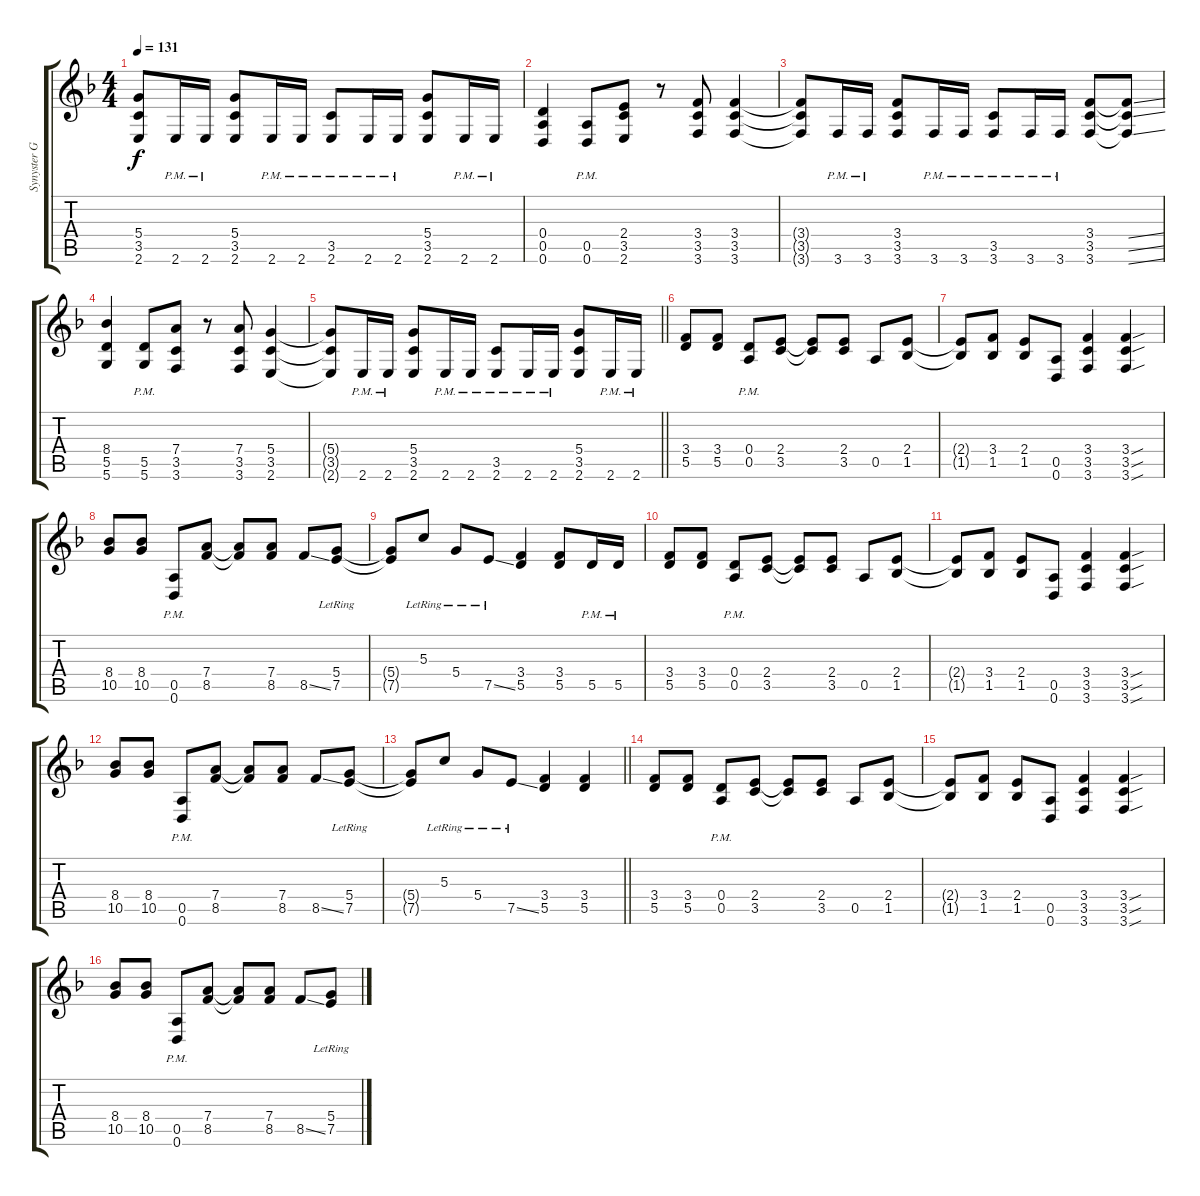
\track ("Synyster Gates" "Synyster G") {instrument distortionguitar}
\staff {score tabs}
\tuning (E4 B3 G3 D3 A2 D2) {hide}
\ts (4 4)
\tempo 131
\clef g2
\ks f
(5.4{t} 3.5{t} 2.6{t}).8{dy f} 2.6{pm}.16 2.6{pm}.16 (5.4 3.5 2.6).8 2.6{pm}.16 2.6{pm}.16 (3.5{pm} 2.6{pm}).8 2.6{pm}.16 2.6{pm}.16 (5.4 3.5 2.6).8 2.6{pm}.16 2.6{pm}.16 |
(0.4 0.5 0.6).4 (0.5{pm} 0.6{pm}).8 (2.4 3.5 2.6).8 r.8 (3.4 3.5 3.6).8 (3.4 3.5 3.6).4 |
(3.4{t} 3.5{t} 3.6{t}).8 3.6{pm}.16 3.6{pm}.16 (3.4 3.5 3.6).8 3.6{pm}.16 3.6{pm}.16 (3.5{pm} 3.6{pm}).8 3.6{pm}.16 3.6{pm}.16 (3.4 3.5 3.6).8 (3.4{ss t} 3.5{ss t} 3.6{ss t}).8 |
(8.4 5.5 5.6).4 (5.5{pm} 5.6{pm}).8 (7.4 3.5 3.6).8 r.8 (7.4 3.5 3.6).8 (5.4 3.5 2.6).4 |
\barLineRight lightlight
(5.4{t} 3.5{t} 2.6{t}).8 2.6{pm}.16 2.6{pm}.16 (5.4 3.5 2.6).8 2.6{pm}.16 2.6{pm}.16 (3.5{pm} 2.6{pm}).8 2.6{pm}.16 2.6{pm}.16 (5.4 3.5 2.6).8 2.6{pm}.16 2.6{pm}.16 |
(3.4 5.5).8 (3.4 5.5).8 (0.4{pm} 0.5{pm}).8 (2.4 3.5).8 (2.4{t} 3.5{t}).8 (2.4 3.5).8 0.5.8 (2.4 1.5).8 |
(2.4{t} 1.5{t}).8 (3.4 1.5).8 (2.4 1.5).8 (0.5 0.6).8 (3.4 3.5 3.6).4 (3.4{sou} 3.5{sou} 3.6{sou}).4 |
(8.4 10.5).8 (8.4 10.5).8 (0.5{pm} 0.6{pm}).8 (7.4 8.5).8 (7.4{t} 8.5{t}).8 (7.4 8.5).8 8.5{ss}.8 (5.4{lr} 7.5{lr}).8 |
(5.4{t} 7.5{t}).8 5.3{lr}.8 5.4{lr}.8 7.5{ss lr}.8 (3.4 5.5).4 (3.4 5.5).8 5.5{pm}.16 5.5{pm}.16 |
(3.4 5.5).8 (3.4 5.5).8 (0.4{pm} 0.5{pm}).8 (2.4 3.5).8 (2.4{t} 3.5{t}).8 (2.4 3.5).8 0.5.8 (2.4 1.5).8 |
(2.4{t} 1.5{t}).8 (3.4 1.5).8 (2.4 1.5).8 (0.5 0.6).8 (3.4 3.5 3.6).4 (3.4{sou} 3.5{sou} 3.6{sou}).4 |
(8.4 10.5).8 (8.4 10.5).8 (0.5{pm} 0.6{pm}).8 (7.4 8.5).8 (7.4{t} 8.5{t}).8 (7.4 8.5).8 8.5{ss}.8 (5.4{lr} 7.5{lr}).8 |
\barLineRight lightlight
(5.4{t} 7.5{t}).8 5.3{lr}.8 5.4{lr}.8 7.5{ss lr}.8 (3.4 5.5).4 (3.4 5.5).4 |
(3.4 5.5).8 (3.4 5.5).8 (0.4{pm} 0.5{pm}).8 (2.4 3.5).8 (2.4{t} 3.5{t}).8 (2.4 3.5).8 0.5.8 (2.4 1.5).8 |
(2.4{t} 1.5{t}).8 (3.4 1.5).8 (2.4 1.5).8 (0.5 0.6).8 (3.4 3.5 3.6).4 (3.4{sou} 3.5{sou} 3.6{sou}).4 |
(8.4 10.5).8 (8.4 10.5).8 (0.5{pm} 0.6{pm}).8 (7.4 8.5).8 (7.4{t} 8.5{t}).8 (7.4 8.5).8 8.5{ss}.8 (5.4{lr} 7.5{lr}).8
